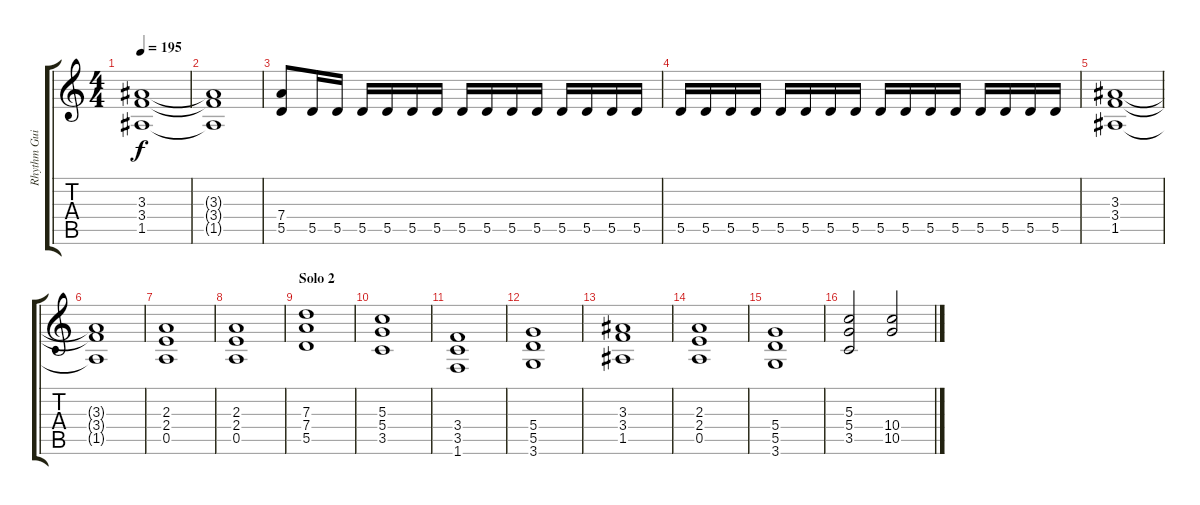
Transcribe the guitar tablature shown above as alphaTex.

\track ("Rhythm Guitar 2" "Rhythm Gui") {instrument overdrivenguitar}
\staff {score tabs}
\tuning (E4 B3 G3 D3 A2 E2) {hide}
\ts (4 4)
\tempo 195
\clef g2
\ks c
(3.3 3.4 1.5).1{dy f} |
(3.3{t} 3.4{t} 1.5{t}).1 |
(7.4 5.5).8 5.5.16 5.5.16 5.5.16 5.5.16 5.5.16 5.5.16 5.5.16 5.5.16 5.5.16 5.5.16 5.5.16 5.5.16 5.5.16 5.5.16 |
5.5.16 5.5.16 5.5.16 5.5.16 5.5.16 5.5.16 5.5.16 5.5.16 5.5.16 5.5.16 5.5.16 5.5.16 5.5.16 5.5.16 5.5.16 5.5.16 |
(3.3 3.4 1.5).1 |
(3.3{t} 3.4{t} 1.5{t}).1 |
(2.3 2.4 0.5).1 |
(2.3 2.4 0.5).1 |
\section ("" "Solo 2")
(7.3 7.4 5.5).1 |
(5.3 5.4 3.5).1 |
(3.4 3.5 1.6).1 |
(5.4 5.5 3.6).1 |
(3.3 3.4 1.5).1 |
(2.3 2.4 0.5).1 |
(5.4 5.5 3.6).1 |
(5.3 5.4 3.5).2 (10.4{ss} 10.5{ss}).2
